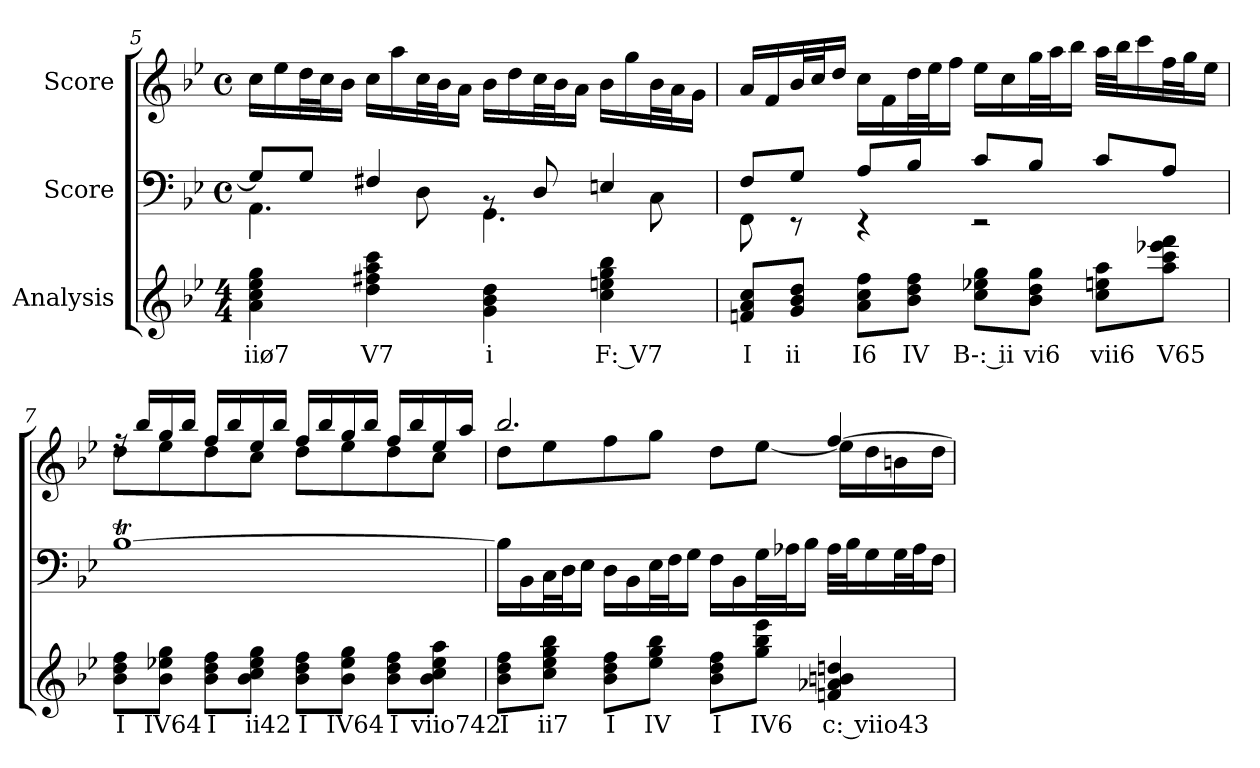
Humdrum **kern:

**kern	**text	**kern	**kern
*part3	*part3	*part2	*part1
*staff3	*staff3	*staff2	*staff1
*I"Analysis	*	*I"Score	*I"Score
!!LO:LB:g=z
*	*	*clefF4	*clefG2
*k[b-e-]	*	*k[b-e-]	*k[b-e-]
*M4/4	*	*M4/4	*M4/4
*	*	*met(c)	*met(c)
=5	=5	=5	=5
*	*	*^	*
4a 4cc 4ee- 4gg	iiø7	8G/L]	4.AA\	16cc\LL
.	.	.	.	16ee-\
.	.	8G/J	.	32dd\L
.	.	.	.	32cc\J
.	.	.	.	16b-\JJ
4dd 4ff#X 4aa 4ccc	V7	4F#X/	.	16cc\LL
.	.	.	.	16aa\
.	.	.	8D\	32cc\L
.	.	.	.	32b-\J
.	.	.	.	16a\JJ
4g 4b- 4dd	i	8rBB	4.GG\	16b-\LL
.	.	.	.	16dd\
.	.	8D/	.	32cc\L
.	.	.	.	32b-\J
.	.	.	.	16a\JJ
4cc 4een 4gg 4bb-	F: V7	4En/	.	16b-\LL
.	.	.	.	16gg\
.	.	.	8C\	32b-\L
.	.	.	.	32a\J
.	.	.	.	16g\JJ
=6	=6	=6	=6	=6
8fn 8a 8ccL	I	8F/L	8FF\	16a/LL
.	.	.	.	16f/
8g 8b- 8ddJ	ii	8G/J	8r	32b-/L
.	.	.	.	32cc/J
.	.	.	.	16dd/JJ
8a 8cc 8ffL	I6	8A/L	4r	16cc\LL
.	.	.	.	16f\
8b- 8dd 8ffJ	IV	8B-/J	.	32dd\L
.	.	.	.	32ee-\J
.	.	.	.	16ff\JJ
8cc 8ee-X 8ggL	B-: ii	8c/L	2r	16ee-\LL
.	.	.	.	16cc\
8b- 8dd 8ggJ	vi6	8B-/J	.	32gg\L
.	.	.	.	32aa\J
.	.	.	.	16bb-\JJ
8cc 8een 8aaL	vii6	8c/L	.	32aa\LLL
.	.	.	.	32bb-\J
.	.	.	.	16ccc\
8aa 8ccc 8eee-X 8fffJ	V65	8A/J	.	32ff\L
.	.	.	.	32gg\J
.	.	.	.	16ee-\JJ
*	*	*v	*v	*
!!LO:LB:g=z
=7	=7	=7	=7
*	*	*	*^
8b- 8dd 8ffL	I	[1B-T	16rff	8dd\L
.	.	.	16bb-/LL	.
8b- 8ee-X 8ggJ	IV64	.	16gg/	8ee-\
.	.	.	16bb-/JJ	.
8b- 8dd 8ffL	I	.	16ff/LL	8dd\
.	.	.	16bb-/	.
8b- 8cc 8ee- 8ggJ	ii42	.	16ee-/	8cc\J
.	.	.	16bb-/JJ	.
8b- 8dd 8ffL	I	.	16ff/LL	8dd\L
.	.	.	16bb-/	.
8b- 8ee- 8ggJ	IV64	.	16gg/	8ee-\
.	.	.	16bb-/JJ	.
8b- 8dd 8ffL	I	.	16ff/LL	8dd\
.	.	.	16bb-/	.
8b- 8cc 8ee- 8aaJ	viio742	.	16ee-/	8cc\J
.	.	.	16aa/JJ	.
=8	=8	=8	=8	=8
8b- 8dd 8ffL	I	16B-\LL]	2.bb-/	8dd\L
.	.	16BB-\	.	.
8cc 8ee- 8gg 8bb-J	ii7	32C\L	.	8ee-\
.	.	32D\J	.	.
.	.	16E-\JJ	.	.
8b- 8dd 8ffL	I	16D\LL	.	8ff\
.	.	16BB-\	.	.
8ee- 8gg 8bb-J	IV	32E-\L	.	8gg\J
.	.	32F\J	.	.
.	.	16G\JJ	.	.
8b- 8dd 8ffL	I	16F\LL	.	8dd\L
.	.	16BB-\	.	.
8gg 8bb- 8eee-J	IV6	32G\L	.	[8ee-\J
.	.	32A-X\J	.	.
.	.	16B-\JJ	.	.
4fn 4a-X 4bn 4ddn	c: viio43	32A-\LLL	[4ff/	16ee-\LL]
.	.	32B-\J	.	.
.	.	16G\	.	16dd\
.	.	32G\L	.	16bn\
.	.	32A-\J	.	.
.	.	16F\JJ	.	16dd\JJ
*	*	*	*v	*v
=	=	=	=
*-	*-	*-	*-
